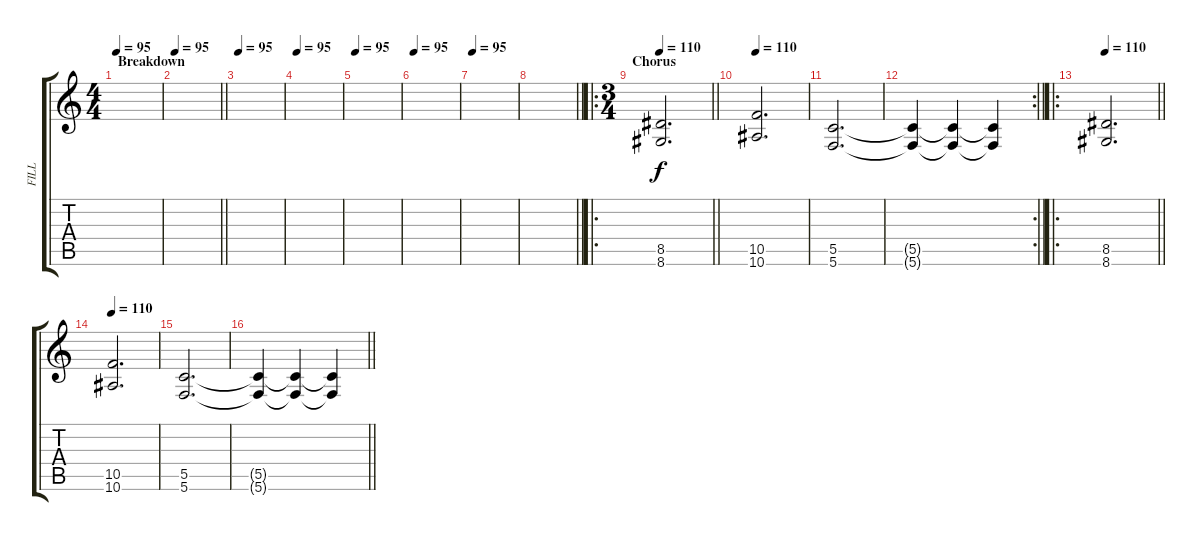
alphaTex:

\track ("FILL" "FILL") {instrument distortionguitar}
\staff {score tabs}
\tuning (D4 A3 F3 C3 G2 C2) {hide}
\ts (4 4)
\section ("" "Breakdown")
\tempo 95
\clef g2
\ks c
|
\tempo 95
\barLineRight lightlight
|
\section ("" "")
\tempo 95
|
\tempo 95
|
\tempo 95
|
\tempo 95
|
\tempo 95
|
\barLineRight lightlight
|
\ro
\ts (3 4)
\section ("" "Chorus")
\tempo 110
\barLineRight lightlight
(8.5 8.6).2{d} |
\tempo 110
(10.5 10.6).2{d} |
(5.5 5.6).2{d} |
\rc 2
\barLineRight lightlight
(5.5{t} 5.6{t}).4 (5.5{t} 5.6{t}).4 (5.5{t} 5.6{t}).4 |
\ro
\tempo 110
\barLineRight lightlight
(8.5 8.6).2{d} |
\tempo 110
(10.5 10.6).2{d} |
(5.5 5.6).2{d} |
\barLineRight lightlight
(5.5{t} 5.6{t}).4 (5.5{t} 5.6{t}).4 (5.5{t} 5.6{t}).4
